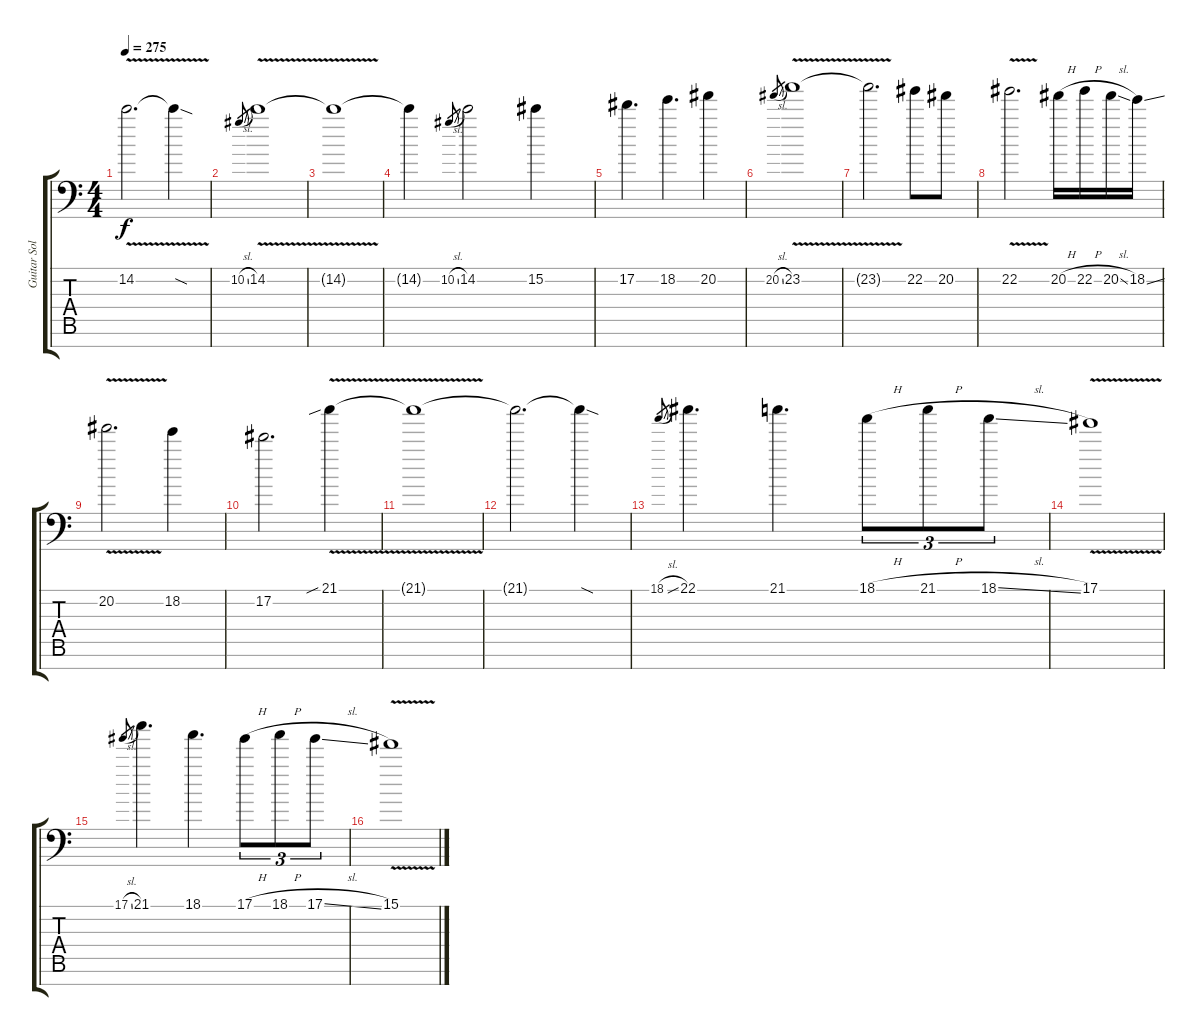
\track ("Guitar Solo" "Guitar Sol") {instrument distortionguitar}
\staff {score tabs}
\tuning (Eb4 Bb3 Gb3 Db3 Ab2 Eb2 Ab1) {hide}
\ts (4 4)
\tempo 275
\clef f4
\ks c
14.2{v}.2{d dy f} 14.2{sod t}.4 |
10.2{sl}.8{gr} 14.2{v}.1 |
14.2{t}.1 |
14.2{t}.4 10.2{sl}.8{gr} 14.2.2 15.2.4 |
17.2.4{d} 18.2.4{d} 20.2.4 |
20.2{sl}.8{gr} 23.2{v}.1 |
23.2{t}.2{d} 22.2.8 20.2.8 |
22.2{v}.2{d} 20.2{h}.16 22.2{h}.16 20.2{sl}.16 18.2{ss}.16 |
20.2{v}.2{d} 18.2.4 |
17.2.2{d} 21.1{v sib}.4 |
21.1{t}.1 |
21.1{t}.2{d} 21.1{sod t}.4 |
18.1{sl}.8{gr} 22.1.4{d} 21.1.4{d} 18.1{h}.8{tu (3 2)} 21.1{h}.8{tu (3 2)} 18.1{sl}.8{tu (3 2)} |
17.1{v}.1 |
17.1{sl}.8{gr} 21.1.4{d} 18.1.4{d} 17.1{h}.8{tu (3 2)} 18.1{h}.8{tu (3 2)} 17.1{sl}.8{tu (3 2)} |
15.1{v}.1
